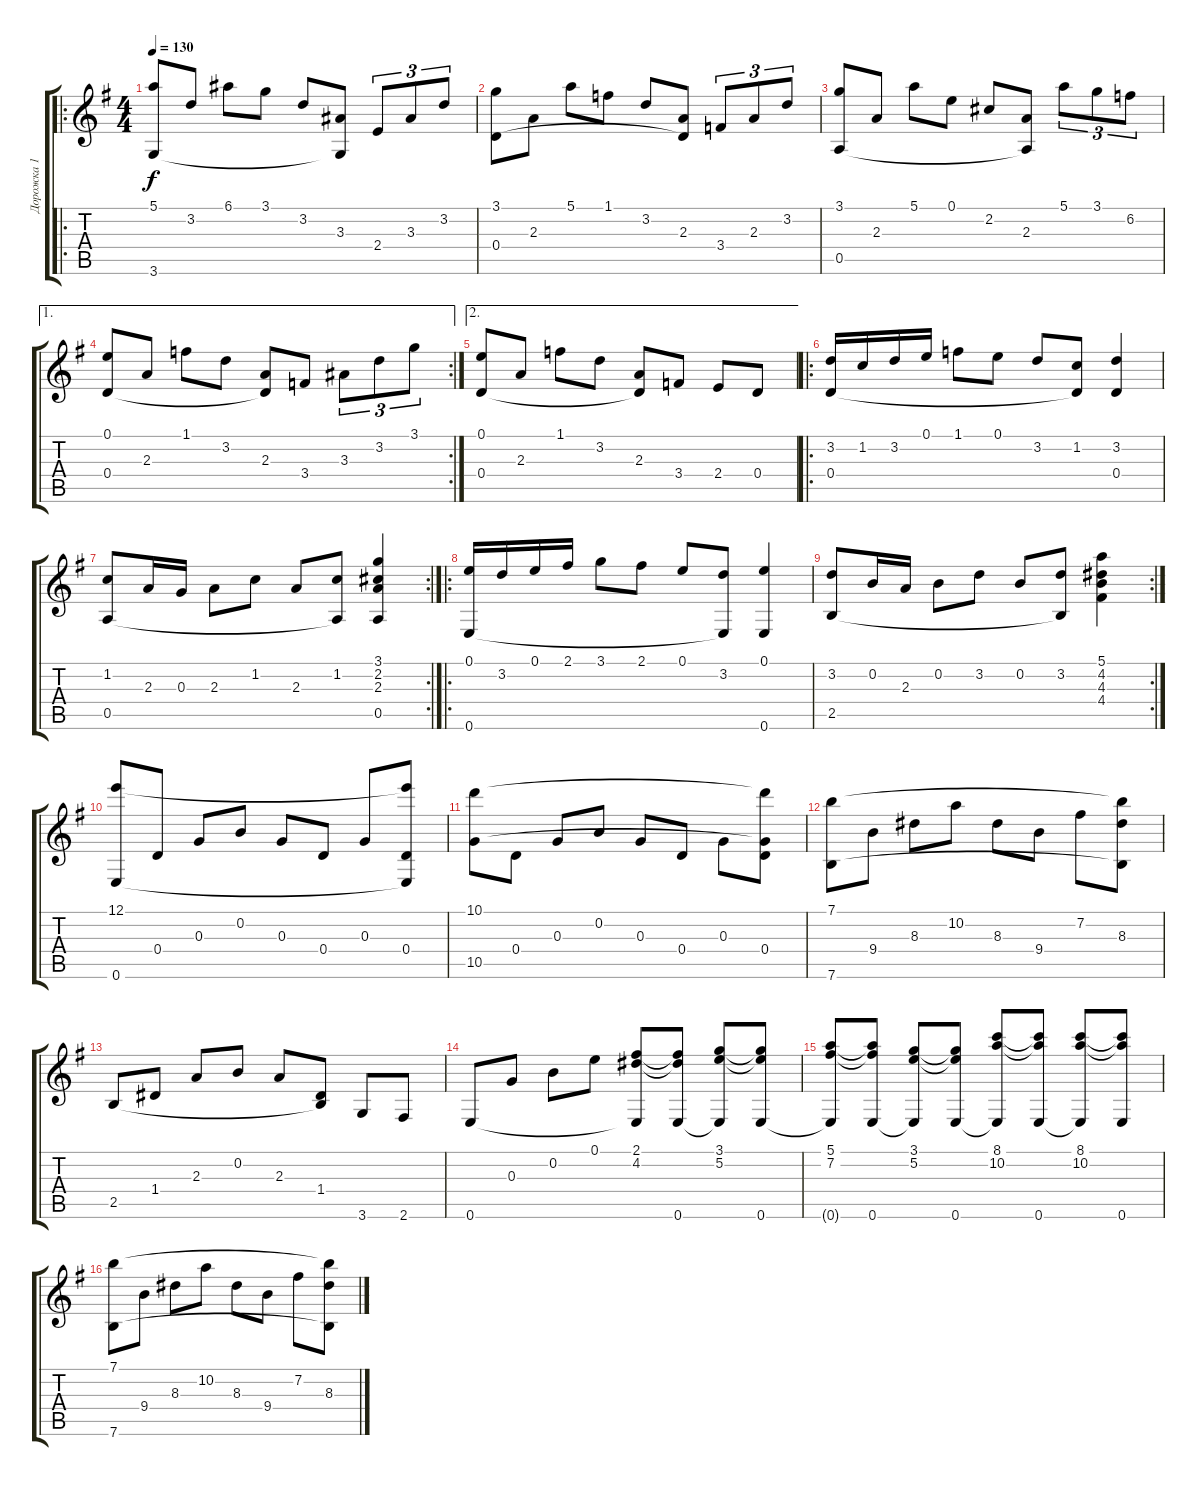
\track ("Дорожка 1" "Дорожка 1") {instrument acousticguitarnylon}
\staff {score tabs}
\tuning (E4 B3 G3 D3 A2 E2) {hide}
\ro
\ts (4 4)
\tempo 130
\clef g2
\ks eminor
(5.1 3.6).8{dy f} 3.2.8 6.1.8 3.1.8 3.2.8 (3.3 3.6{t}).8 2.4.8{tu (3 2)} 3.3.8{tu (3 2)} 3.2.8{tu (3 2)} |
(3.1 0.4).8 2.3.8 5.1.8 1.1.8 3.2.8 (2.3 0.4{t}).8 3.4.8{tu (3 2)} 2.3.8{tu (3 2)} 3.2.8{tu (3 2)} |
(3.1 0.5).8 2.3.8 5.1.8 0.1.8 2.2.8 (2.3 0.5{t}).8 5.1.8{tu (3 2)} 3.1.8{tu (3 2)} 6.2.8{tu (3 2)} |
\ae 1
\rc 2
(0.1 0.4).8 2.3.8 1.1.8 3.2.8 (2.3 0.4{t}).8 3.4.8 3.3.8{tu (3 2)} 3.2.8{tu (3 2)} 3.1.8{tu (3 2)} |
\ae 2
(0.1 0.4).8 2.3.8 1.1.8 3.2.8 (2.3 0.4{t}).8 3.4.8 2.4.8 0.4.8 |
\ro
(3.2 0.4).16 1.2.16 3.2.16 0.1.16 1.1.8 0.1.8 3.2.8 (1.2 0.4{t}).8 (3.2 0.4).4 |
\rc 2
(1.2 0.5).8 2.3.16 0.3.16 2.3.8 1.2.8 2.3.8 (1.2 0.5{t}).8 (3.1 2.2 2.3 0.5).4 |
\ro
(0.1 0.6).16 3.2.16 0.1.16 2.1.16 3.1.8 2.1.8 0.1.8 (3.2 0.6{t}).8 (0.1 0.6).4 |
\rc 2
(3.2 2.5).8 0.2.16 2.3.16 0.2.8 3.2.8 0.2.8 (3.2 2.5{t}).8 (5.1 4.2 4.3 4.4).4 |
(12.1 0.6).8 0.4.8 0.3.8 0.2.8 0.3.8 0.4.8 0.3.8 (12.1{t} 0.4 0.6{t}).8 |
(10.1 10.5).8 0.4.8 0.3.8 0.2.8 0.3.8 0.4.8 0.3.8 (10.1{t} 0.4 10.5{t}).8 |
(7.1 7.6).8 9.4.8 8.3.8 10.2.8 8.3.8 9.4.8 7.2.8 (7.1{t} 8.3 7.6{t}).8 |
2.5.8 1.4.8 2.3.8 0.2.8 2.3.8 (1.4 2.5{t}).8 3.6.8 2.6.8 |
0.6.8 0.3.8 0.2.8 0.1.8 (2.1 4.2 0.6{t}).8 (2.1{t} 4.2{t} 0.6).8 (3.1 5.2 0.6{t}).8 (3.1{t} 5.2{t} 0.6).8 |
(5.1 7.2 0.6{t}).8 (5.1{t} 7.2{t} 0.6).8 (3.1 5.2 0.6{t}).8 (3.1{t} 5.2{t} 0.6).8 (8.1 10.2 0.6{t}).8 (8.1{t} 10.2{t} 0.6).8 (8.1 10.2 0.6{t}).8 (8.1{t} 10.2{t} 0.6).8 |
(7.1 7.6).8 9.4.8 8.3.8 10.2.8 8.3.8 9.4.8 7.2.8 (7.1{t} 8.3 7.6{t}).8
